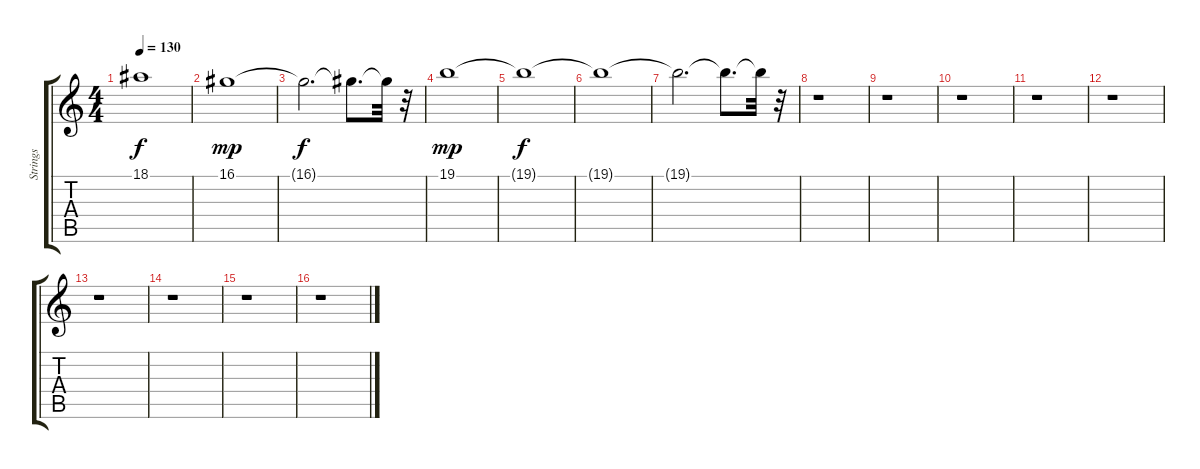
\track ("Strings" "Strings") {instrument stringensemble1}
\staff {score tabs}
\tuning (E4 B3 G3 D3 A2 E2) {hide}
\ts (4 4)
\tempo 130
\clef g2
\ks c
18.1{t}.1{dy f} |
16.1.1{dy mp} |
16.1{t}.2{d dy f} 16.1{t}.8{d} 16.1{t}.32 r.32 |
19.1.1{dy mp} |
19.1{t}.1{dy f} |
19.1{t}.1 |
19.1{t}.2{d} 19.1{t}.8{d} 19.1{t}.32 r.32 |
r.1 |
r.1 |
r.1 |
r.1 |
r.1 |
r.1 |
r.1 |
r.1 |
r.1
